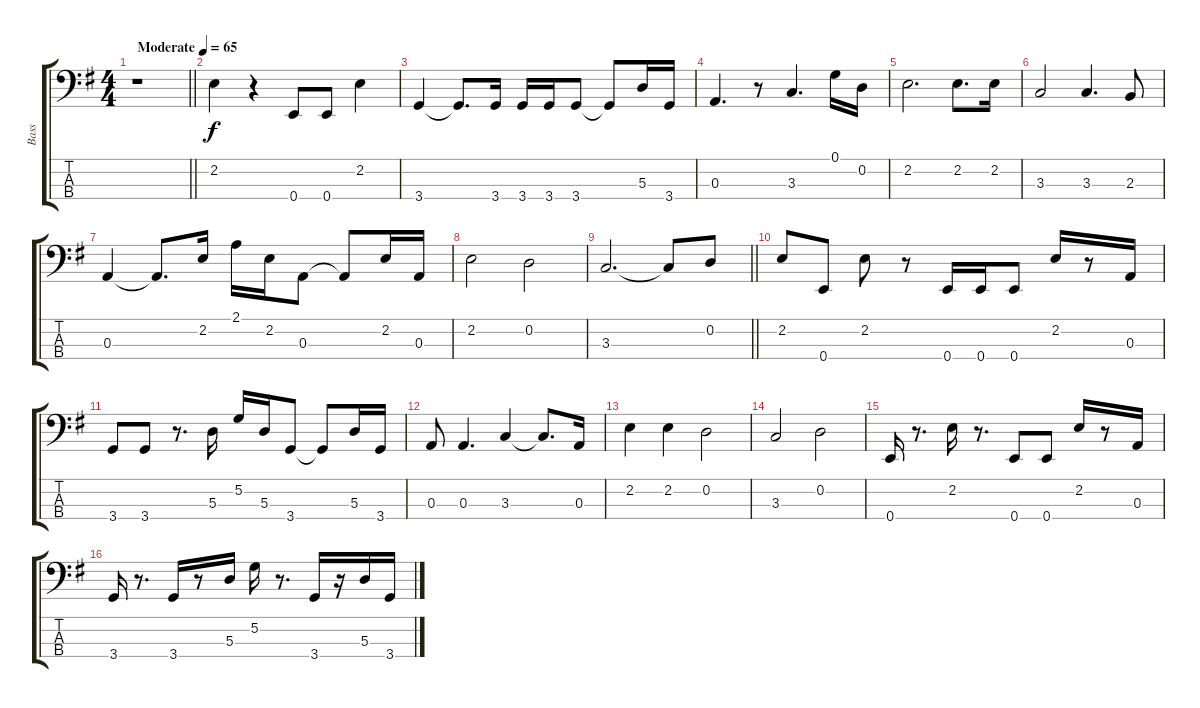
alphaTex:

\track ("Bass" "Bass") {instrument electricbassfinger}
\staff {score tabs}
\tuning (G2 D2 A1 E1) {hide}
\ts (4 4)
\tempo (65 "Moderate")
\clef f4
\barLineRight lightlight
\ks g
r.1{dy f instrument electricbassfinger} |
2.2.4 r.4 0.4.8 0.4.8 2.2.4 |
3.4.4 3.4{t}.8{d} 3.4.16 3.4.16 3.4.16 3.4.8 3.4{t}.8 5.3.16 3.4.16 |
0.3.4{d} r.8 3.3.4{d} 0.1.16 0.2.16 |
2.2.2{d} 2.2.8{d} 2.2.16 |
3.3.2 3.3.4{d} 2.3.8 |
0.3.4 0.3{t}.8{d} 2.2.16 2.1.16 2.2.16 0.3.8 0.3{t}.8 2.2.16 0.3.16 |
2.2.2 0.2.2 |
\barLineRight lightlight
3.3.2{d} 3.3{t}.8 0.2.8 |
2.2.8 0.4.8 2.2.8 r.8 0.4.16 0.4.16 0.4.8 2.2.16 r.8 0.3.16 |
3.4.8 3.4.8 r.8{d} 5.3.16 5.2.16 5.3.16 3.4.8 3.4{t}.8 5.3.16 3.4.16 |
0.3.8 0.3.4{d} 3.3.4 3.3{t}.8{d} 0.3.16 |
2.2.4 2.2.4 0.2.2 |
3.3.2 0.2.2 |
0.4.16 r.8{d} 2.2.16 r.8{d} 0.4.8 0.4.8 2.2.16 r.8 0.3.16 |
3.4.16 r.8{d} 3.4.16 r.8 5.3.16 5.2.16 r.8{d} 3.4.16 r.16 5.3.16 3.4.16
